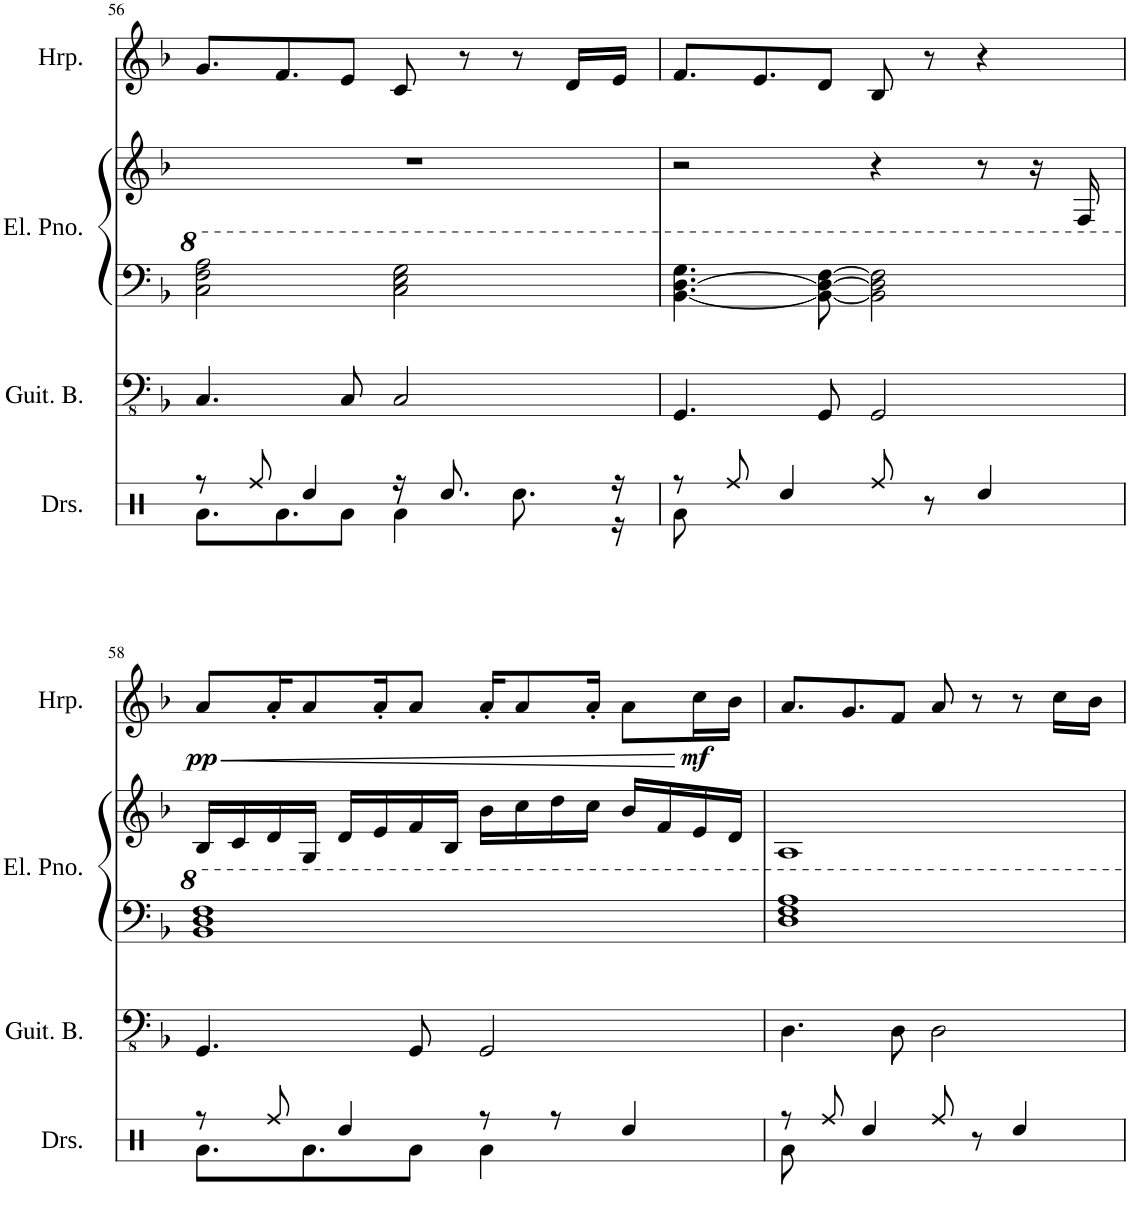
**kern	**kern	**kern	**kern	**kern	**dynam
*part4	*part3	*part2	*part2	*part1	*part1
*staff5	*staff4	*staff3	*staff2	*staff1	*staff1
*I"Drumset	*I"Guitare basse	*I"Electric Piano	*	*I"Harp	*
*I'Drs.	*I'Guit. B.	*I'El. Pno.	*	*I'Hrp.	*
!!LO:PB:g=z
*clefX	*clefFv4	*clefF4	*clefG2	*clefG2	*
*k[]	*k[b-]	*k[b-]	*k[b-]	*k[b-]	*
*M4/4	*M4/4	*M4/4	*M4/4	*M4/4	*
=56	=56	=56	=56	=56	=56
*^	*	*	*	*	*
8r	8.Ra\L	4.CC/	2c\ 2f\ 2a\	1r	8.g/L	.
8Rdd/	.	.	.	.	.	.
.	8.Ra\	.	.	.	8.f/	.
4Rcc/	.	.	.	.	.	.
.	8Ra\J	8CC/	.	.	8e/J	.
16r	4Ra\	2CC/	2c\ 2e\ 2g\	.	8c/	.
8.Rcc/	.	.	.	.	.	.
.	.	.	.	.	8r	.
8.Rcc\	8.ryy	.	.	.	8r	.
.	.	.	.	.	16d/LL	.
16r	16r	.	.	.	16e/JJ	.
=57	=57	=57	=57	=57	=57	=57
8r	8Ra\	4.GGG/	[4.B-\ [4.d\ 4.g\	2r	8.f/L	.
8Rdd/	2..ryy	.	.	.	.	.
.	.	.	.	.	8.e/	.
4Rcc/	.	.	.	.	.	.
.	.	8GGG/	8B-\_ 8d\_ [8f\	.	8d/J	.
8Rdd/	.	2GGG/	2B-\] 2d\] 2f\]	4r	8B-/	.
8r	.	.	.	.	8r	.
4Rcc/	.	.	.	8r	4r	.
.	.	.	.	16r	.	.
.	.	.	.	16F/	.	.
!!LO:LB:g=z
=58	=58	=58	=58	=58	=58	=58
!	!	!	!	!	!	!LO:HP:b
!	!	!	!	!	!	!LO:DY:n=1:b
8r	8.Ra\L	4.GGG/	1B- 1d 1f	16B-/LL	8a/L	< pp
.	.	.	.	16c/	.	.
8Rdd/	.	.	.	16d/	16a'/K	.
.	8.Ra\	.	.	16G/JJ	8a/	.
4Rcc/	.	.	.	16d/LL	.	.
.	.	.	.	16e/	16a'/K	.
.	8Ra\J	8GGG/	.	16f/	8a/J	.
.	.	.	.	16B-/JJ	.	.
8r	4Ra\	2GGG/	.	16b-\LL	16a'/KL	.
.	.	.	.	16cc\	8a/	.
8r	.	.	.	16dd\	.	.
.	.	.	.	16cc\JJ	16a'/Jk	.
4Rcc/	4ryy	.	.	16b-/LL	8a\L	.
.	.	.	.	16f/	.	.
!	!	!	!	!	!	!LO:DY:n=2:b
.	.	.	.	16e/	16cc\L	[ mf
.	.	.	.	16d/JJ	16b-\JJ	.
=59	=59	=59	=59	=59	=59	=59
8r	8Ra\	4.DD\	1d 1f 1a	1A	8.a/L	.
8Rdd/	2..ryy	.	.	.	.	.
.	.	.	.	.	8.g/	.
4Rcc/	.	.	.	.	.	.
.	.	8DD\	.	.	8f/J	.
8Rdd/	.	2DD\	.	.	8a/	.
8r	.	.	.	.	8r	.
4Rcc/	.	.	.	.	8r	.
.	.	.	.	.	16cc\LL	.
.	.	.	.	.	16b-\JJ	.
*v	*v	*	*	*	*	*
=	=	=	=	=	=
*-	*-	*-	*-	*-	*-
